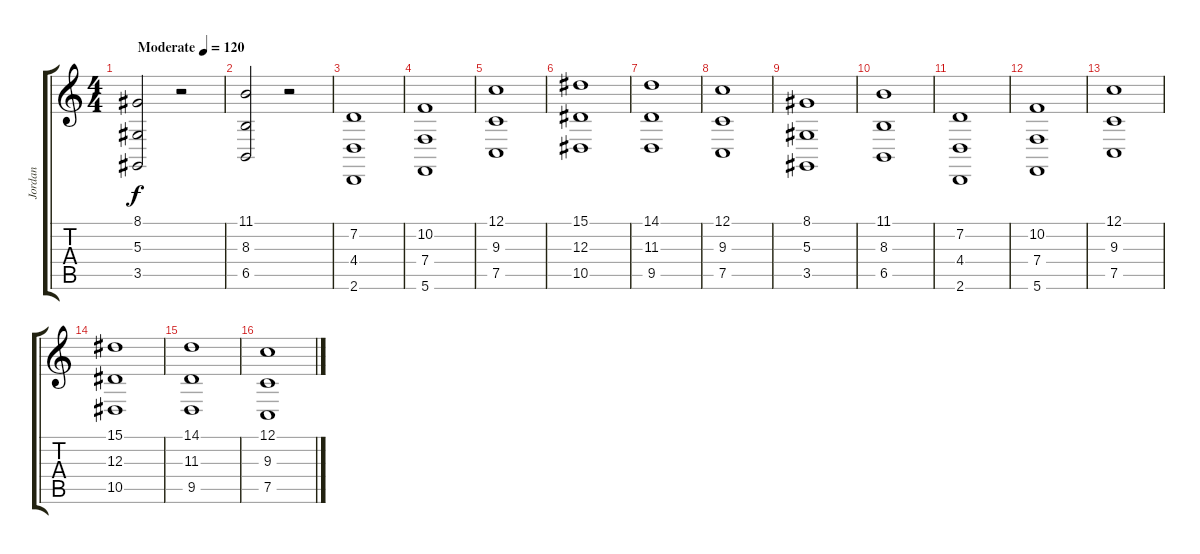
\track ("Jordan" "Jordan") {instrument stringensemble1}
\staff {score tabs}
\tuning (C4 G3 Eb3 Bb2 F2 C2) {hide}
\ts (4 4)
\tempo (120 "Moderate")
\clef g2
\ks c
(8.1 5.3 3.5).2{dy f instrument stringensemble1} r.2 |
(11.1 8.3 6.5).2 r.2 |
(7.2 4.4 2.6).1 |
(10.2 7.4 5.6).1 |
(12.1 9.3 7.5).1 |
(15.1 12.3 10.5).1 |
(14.1 11.3 9.5).1 |
(12.1 9.3 7.5).1 |
(8.1 5.3 3.5).1 |
(11.1 8.3 6.5).1 |
(7.2 4.4 2.6).1 |
(10.2 7.4 5.6).1 |
(12.1 9.3 7.5).1 |
(15.1 12.3 10.5).1 |
(14.1 11.3 9.5).1 |
(12.1 9.3 7.5).1
